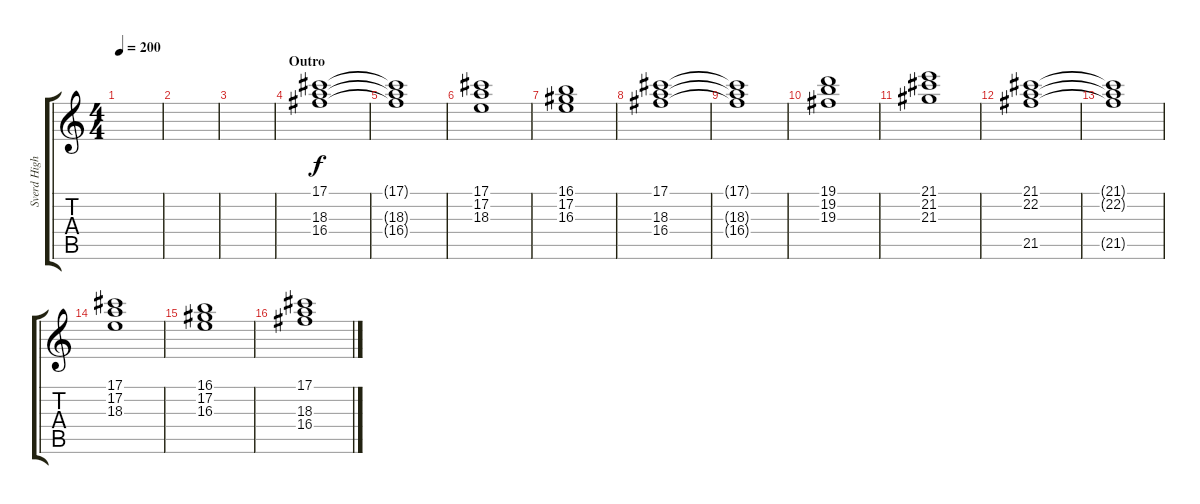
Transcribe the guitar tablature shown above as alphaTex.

\track ("Sverd High Strings" "Sverd High") {instrument stringensemble1}
\staff {score tabs}
\tuning (E4 B3 G4 D4 A3 E3) {hide}
\ts (4 4)
\tempo 200
\clef g2
\ks c
|
|
|
\section ("" "Outro")
(17.1 18.3 16.4).1{volume 12} |
(17.1{t} 18.3{t} 16.4{t}).1 |
(17.1 17.2 18.3).1 |
(16.1 17.2 16.3).1 |
(17.1 18.3 16.4).1 |
(17.1{t} 18.3{t} 16.4{t}).1 |
(19.1 19.2 19.3).1 |
(21.1 21.2 21.3).1 |
(21.1 22.2 21.5).1 |
(21.1{t} 22.2{t} 21.5{t}).1 |
(17.1 17.2 18.3).1 |
(16.1 17.2 16.3).1 |
(17.1 18.3 16.4).1
